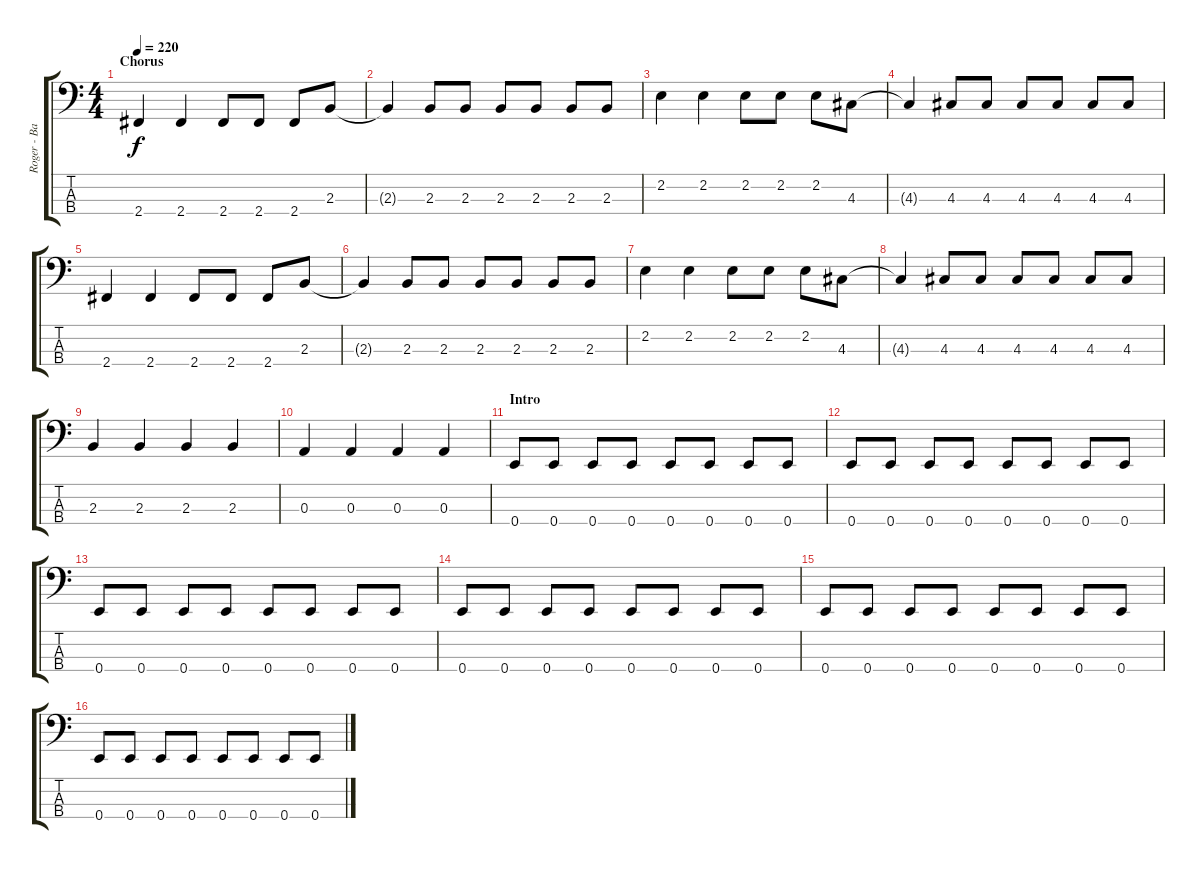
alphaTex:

\track ("Roger - Bass" "Roger - Ba") {instrument electricbasspick}
\staff {score tabs}
\tuning (G2 D2 A1 E1) {hide}
\ts (4 4)
\section ("" "Chorus")
\tempo 220
\clef f4
\ks c
2.4.4{dy f} 2.4.4 2.4.8 2.4.8 2.4.8 2.3.8 |
2.3{t}.4 2.3.8 2.3.8 2.3.8 2.3.8 2.3.8 2.3.8 |
2.2.4 2.2.4 2.2.8 2.2.8 2.2.8 4.3.8 |
4.3{t}.4 4.3.8 4.3.8 4.3.8 4.3.8 4.3.8 4.3.8 |
2.4.4 2.4.4 2.4.8 2.4.8 2.4.8 2.3.8 |
2.3{t}.4 2.3.8 2.3.8 2.3.8 2.3.8 2.3.8 2.3.8 |
2.2.4 2.2.4 2.2.8 2.2.8 2.2.8 4.3.8 |
4.3{t}.4 4.3.8 4.3.8 4.3.8 4.3.8 4.3.8 4.3.8 |
2.3.4 2.3.4 2.3.4 2.3.4 |
0.3.4 0.3.4 0.3.4 0.3.4 |
\section ("" "Intro")
0.4.8 0.4.8 0.4.8 0.4.8 0.4.8 0.4.8 0.4.8 0.4.8 |
0.4.8 0.4.8 0.4.8 0.4.8 0.4.8 0.4.8 0.4.8 0.4.8 |
0.4.8 0.4.8 0.4.8 0.4.8 0.4.8 0.4.8 0.4.8 0.4.8 |
0.4.8 0.4.8 0.4.8 0.4.8 0.4.8 0.4.8 0.4.8 0.4.8 |
0.4.8 0.4.8 0.4.8 0.4.8 0.4.8 0.4.8 0.4.8 0.4.8 |
0.4.8 0.4.8 0.4.8 0.4.8 0.4.8 0.4.8 0.4.8 0.4.8
